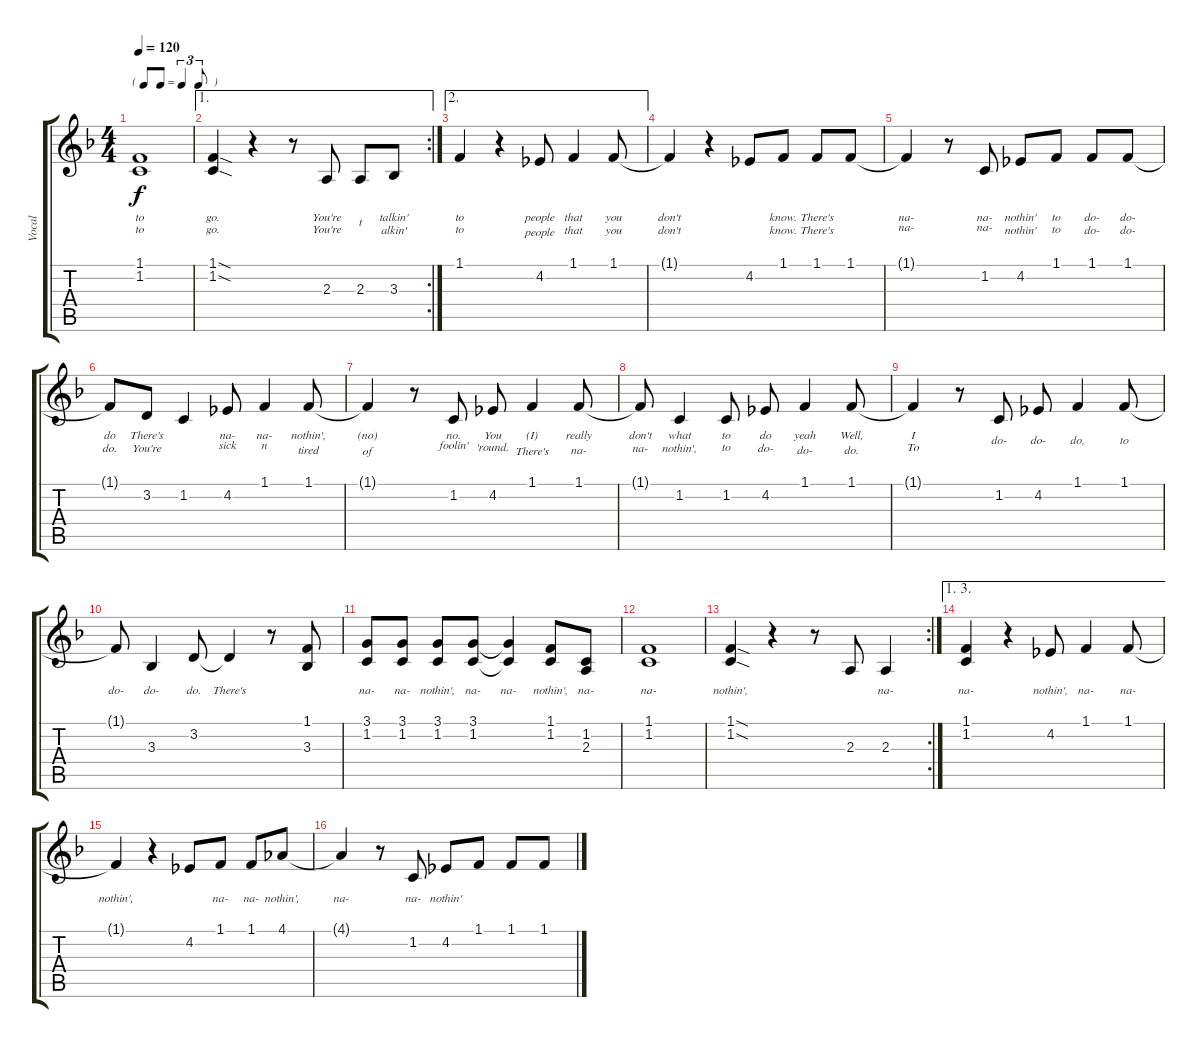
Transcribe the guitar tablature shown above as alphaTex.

\track ("Vocal" "Vocal") {instrument sopranosax}
\staff {score tabs}
\tuning (E4 B3 G3 D3 A2 E2) {hide}
\ts (4 4)
\tf triplet8th
\tempo 120
\clef g2
\ks f
(1.1 1.2).1{lyrics (0 "") lyrics (1 "to") lyrics (2 "to") lyrics (3 "") lyrics (4 "") dy f} |
\ae 1
\rc 2
(1.1{sod} 1.2{sod}).4{lyrics (0 "") lyrics (1 "go.") lyrics (2 "go.") lyrics (3 "") lyrics (4 "")} r.4 r.8 2.3.8{lyrics (0 "") lyrics (1 "You're") lyrics (2 "You're") lyrics (3 "") lyrics (4 "")} 2.3.8{lyrics (0 "") lyrics (1 "") lyrics (2 "t") lyrics (3 "") lyrics (4 "")} 3.3.8{lyrics (0 "") lyrics (1 "talkin'") lyrics (2 "alkin'") lyrics (3 "") lyrics (4 "")} |
\ae 2
1.1.4{lyrics (0 "") lyrics (1 "to") lyrics (2 "to") lyrics (3 "") lyrics (4 "")} r.4 4.2.8{lyrics (0 "") lyrics (1 "people") lyrics (2 "people") lyrics (3 "") lyrics (4 "")} 1.1.4{lyrics (0 "") lyrics (1 "that") lyrics (2 "that") lyrics (3 "") lyrics (4 "")} 1.1.8{lyrics (0 "") lyrics (1 "you") lyrics (2 "you") lyrics (3 "") lyrics (4 "")} |
1.1{t}.4{lyrics (0 "") lyrics (1 "don't") lyrics (2 "don't") lyrics (3 "") lyrics (4 "")} r.4 4.2.8{lyrics (0 "") lyrics (1 "") lyrics (2 "") lyrics (3 "") lyrics (4 "")} 1.1.8{lyrics (0 "") lyrics (1 "know.") lyrics (2 "know.") lyrics (3 "") lyrics (4 "")} 1.1.8{lyrics (0 "") lyrics (1 "There's") lyrics (2 "There's") lyrics (3 "") lyrics (4 "")} 1.1.8{lyrics (0 "") lyrics (1 "") lyrics (2 "") lyrics (3 "") lyrics (4 "")} |
1.1{t}.4{lyrics (0 "") lyrics (1 "na-") lyrics (2 "na-") lyrics (3 "") lyrics (4 "")} r.8 1.2.8{lyrics (0 "") lyrics (1 "na-") lyrics (2 "na-") lyrics (3 "") lyrics (4 "")} 4.2.8{lyrics (0 "") lyrics (1 "nothin'") lyrics (2 "nothin'") lyrics (3 "") lyrics (4 "")} 1.1.8{lyrics (0 "") lyrics (1 "to") lyrics (2 "to") lyrics (3 "") lyrics (4 "")} 1.1.8{lyrics (0 "") lyrics (1 "do-") lyrics (2 "do-") lyrics (3 "") lyrics (4 "")} 1.1.8{lyrics (0 "") lyrics (1 "do-") lyrics (2 "do-") lyrics (3 "") lyrics (4 "")} |
1.1{t}.8{lyrics (0 "") lyrics (1 "do") lyrics (2 "do.") lyrics (3 "") lyrics (4 "")} 3.2.8{lyrics (0 "") lyrics (1 "There's") lyrics (2 "You're") lyrics (3 "") lyrics (4 "")} 1.2.4{lyrics (0 "") lyrics (1 "") lyrics (2 "") lyrics (3 "") lyrics (4 "")} 4.2.8{lyrics (0 "") lyrics (1 "na-") lyrics (2 "sick") lyrics (3 "") lyrics (4 "")} 1.1.4{lyrics (0 "") lyrics (1 "na-") lyrics (2 "n") lyrics (3 "") lyrics (4 "")} 1.1.8{lyrics (0 "") lyrics (1 "nothin',") lyrics (2 "tired") lyrics (3 "") lyrics (4 "")} |
1.1{t}.4{lyrics (0 "") lyrics (1 "(no)") lyrics (2 "of") lyrics (3 "") lyrics (4 "")} r.8 1.2.8{lyrics (0 "") lyrics (1 "no.") lyrics (2 "foolin'") lyrics (3 "") lyrics (4 "")} 4.2.8{lyrics (0 "") lyrics (1 "You") lyrics (2 "'round.") lyrics (3 "") lyrics (4 "")} 1.1.4{lyrics (0 "") lyrics (1 "(I)") lyrics (2 "There's") lyrics (3 "") lyrics (4 "")} 1.1.8{lyrics (0 "") lyrics (1 "really") lyrics (2 "na-") lyrics (3 "") lyrics (4 "")} |
1.1{t}.8{lyrics (0 "") lyrics (1 "don't") lyrics (2 "na-") lyrics (3 "") lyrics (4 "")} 1.2.4{lyrics (0 "") lyrics (1 "what") lyrics (2 "nothin',") lyrics (3 "") lyrics (4 "")} 1.2.8{lyrics (0 "") lyrics (1 "to") lyrics (2 "to") lyrics (3 "") lyrics (4 "")} 4.2.8{lyrics (0 "") lyrics (1 "do") lyrics (2 "do-") lyrics (3 "") lyrics (4 "")} 1.1.4{lyrics (0 "") lyrics (1 "yeah") lyrics (2 "do-") lyrics (3 "") lyrics (4 "")} 1.1.8{lyrics (0 "") lyrics (1 "Well,") lyrics (2 "do.") lyrics (3 "") lyrics (4 "")} |
1.1{t}.4{lyrics (0 "") lyrics (1 "I") lyrics (2 "To") lyrics (3 "") lyrics (4 "")} r.8 1.2.8{lyrics (0 "") lyrics (1 "") lyrics (2 "do-") lyrics (3 "") lyrics (4 "")} 4.2.8{lyrics (0 "") lyrics (1 "") lyrics (2 "do-") lyrics (3 "") lyrics (4 "")} 1.1.4{lyrics (0 "") lyrics (1 "") lyrics (2 "do,") lyrics (3 "") lyrics (4 "")} 1.1.8{lyrics (0 "") lyrics (1 "") lyrics (2 "to") lyrics (3 "") lyrics (4 "")} |
1.1{t}.8{lyrics (0 "") lyrics (1 "") lyrics (2 "do-") lyrics (3 "") lyrics (4 "")} 3.3.4{lyrics (0 "") lyrics (1 "") lyrics (2 "do-") lyrics (3 "") lyrics (4 "")} 3.2.8{lyrics (0 "") lyrics (1 "") lyrics (2 "do.") lyrics (3 "") lyrics (4 "")} 3.2{t}.4{lyrics (0 "") lyrics (1 "") lyrics (2 "There's") lyrics (3 "") lyrics (4 "")} r.8 (1.1 3.3).8{lyrics (0 "") lyrics (1 "") lyrics (2 "") lyrics (3 "") lyrics (4 "")} |
(3.1 1.2).8{lyrics (0 "") lyrics (1 "") lyrics (2 "na-") lyrics (3 "") lyrics (4 "")} (3.1 1.2).8{lyrics (0 "") lyrics (1 "") lyrics (2 "na-") lyrics (3 "") lyrics (4 "")} (3.1 1.2).8{lyrics (0 "") lyrics (1 "") lyrics (2 "nothin',") lyrics (3 "") lyrics (4 "")} (3.1 1.2).8{lyrics (0 "") lyrics (1 "") lyrics (2 "na-") lyrics (3 "") lyrics (4 "")} (3.1{t} 1.2{t}).4{lyrics (0 "") lyrics (1 "") lyrics (2 "na-") lyrics (3 "") lyrics (4 "")} (1.1 1.2).8{lyrics (0 "") lyrics (1 "") lyrics (2 "nothin',") lyrics (3 "") lyrics (4 "")} (1.2 2.3).8{lyrics (0 "") lyrics (1 "") lyrics (2 "na-") lyrics (3 "") lyrics (4 "")} |
(1.1 1.2).1{lyrics (0 "") lyrics (1 "") lyrics (2 "na-") lyrics (3 "") lyrics (4 "")} |
\rc 2
(1.1{sod} 1.2{sod}).4{lyrics (0 "") lyrics (1 "") lyrics (2 "nothin',") lyrics (3 "") lyrics (4 "")} r.4 r.8 2.3.8{lyrics (0 "") lyrics (1 "") lyrics (2 "") lyrics (3 "") lyrics (4 "")} 2.3.4{lyrics (0 "") lyrics (1 "") lyrics (2 "na-") lyrics (3 "") lyrics (4 "")} |
\ae (1 3)
(1.1 1.2).4{lyrics (0 "") lyrics (1 "") lyrics (2 "na-") lyrics (3 "") lyrics (4 "")} r.4 4.2.8{lyrics (0 "") lyrics (1 "") lyrics (2 "nothin',") lyrics (3 "") lyrics (4 "")} 1.1.4{lyrics (0 "") lyrics (1 "") lyrics (2 "na-") lyrics (3 "") lyrics (4 "")} 1.1.8{lyrics (0 "") lyrics (1 "") lyrics (2 "na-") lyrics (3 "") lyrics (4 "")} |
1.1{t}.4{lyrics (0 "") lyrics (1 "") lyrics (2 "nothin',") lyrics (3 "") lyrics (4 "")} r.4 4.2.8{lyrics (0 "") lyrics (1 "") lyrics (2 "") lyrics (3 "") lyrics (4 "")} 1.1.8{lyrics (0 "") lyrics (1 "") lyrics (2 "na-") lyrics (3 "") lyrics (4 "")} 1.1.8{lyrics (0 "") lyrics (1 "") lyrics (2 "na-") lyrics (3 "") lyrics (4 "")} 4.1.8{lyrics (0 "") lyrics (1 "") lyrics (2 "nothin',") lyrics (3 "") lyrics (4 "")} |
4.1{t}.4{lyrics (0 "") lyrics (1 "") lyrics (2 "na-") lyrics (3 "") lyrics (4 "")} r.8 1.2.8{lyrics (0 "") lyrics (1 "") lyrics (2 "na-") lyrics (3 "") lyrics (4 "")} 4.2.8{lyrics (0 "") lyrics (1 "") lyrics (2 "nothin'") lyrics (3 "") lyrics (4 "")} 1.1.8 1.1.8 1.1.8
